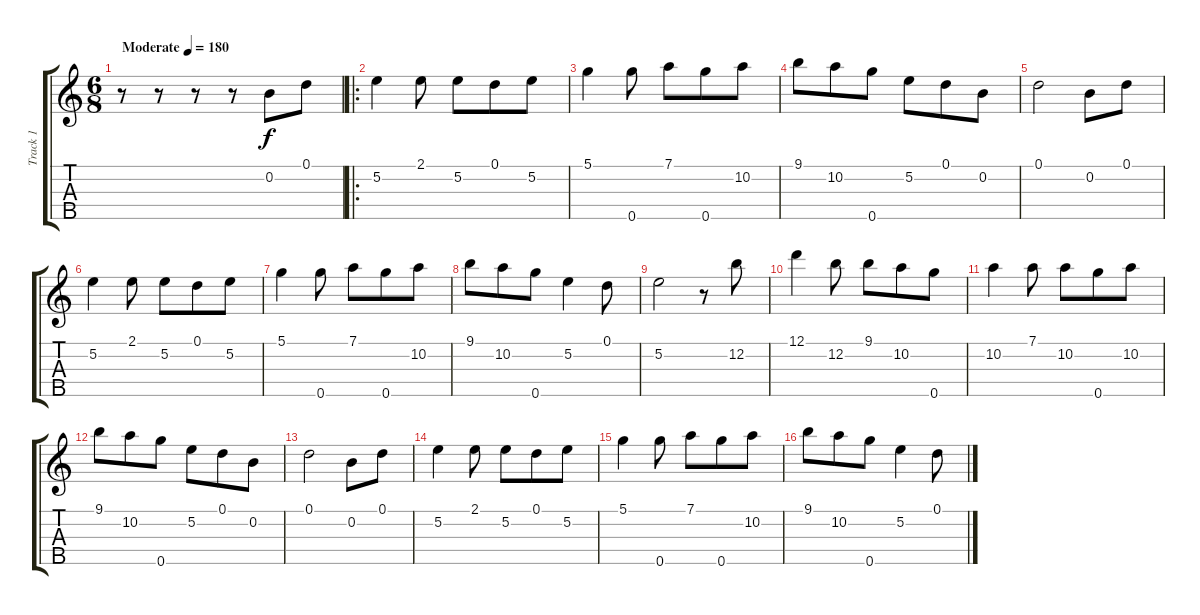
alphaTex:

\track ("Track 1" "Track 1") {instrument banjo}
\staff {score tabs}
\tuning (D4 B3 G3 D3 G4) {hide}
\displaytranspose 12
\ts (6 8)
\tempo (180 "Moderate")
\clef g2
\ks c
r.8{dy f instrument banjo} r.8 r.8 r.8 0.2.8 0.1.8 |
\ro
5.2.4 2.1.8 5.2.8 0.1.8 5.2.8 |
5.1.4 0.5.8 7.1.8 0.5.8 10.2.8 |
9.1.8 10.2.8 0.5.8 5.2.8 0.1.8 0.2.8 |
0.1.2 0.2.8 0.1.8 |
5.2.4 2.1.8 5.2.8 0.1.8 5.2.8 |
5.1.4 0.5.8 7.1.8 0.5.8 10.2.8 |
9.1.8 10.2.8 0.5.8 5.2.4 0.1.8 |
5.2.2 r.8 12.2.8 |
12.1.4 12.2.8 9.1.8 10.2.8 0.5.8 |
10.2.4 7.1.8 10.2.8 0.5.8 10.2.8 |
9.1.8 10.2.8 0.5.8 5.2.8 0.1.8 0.2.8 |
0.1.2 0.2.8 0.1.8 |
5.2.4 2.1.8 5.2.8 0.1.8 5.2.8 |
5.1.4 0.5.8 7.1.8 0.5.8 10.2.8 |
9.1.8 10.2.8 0.5.8 5.2.4 0.1.8
